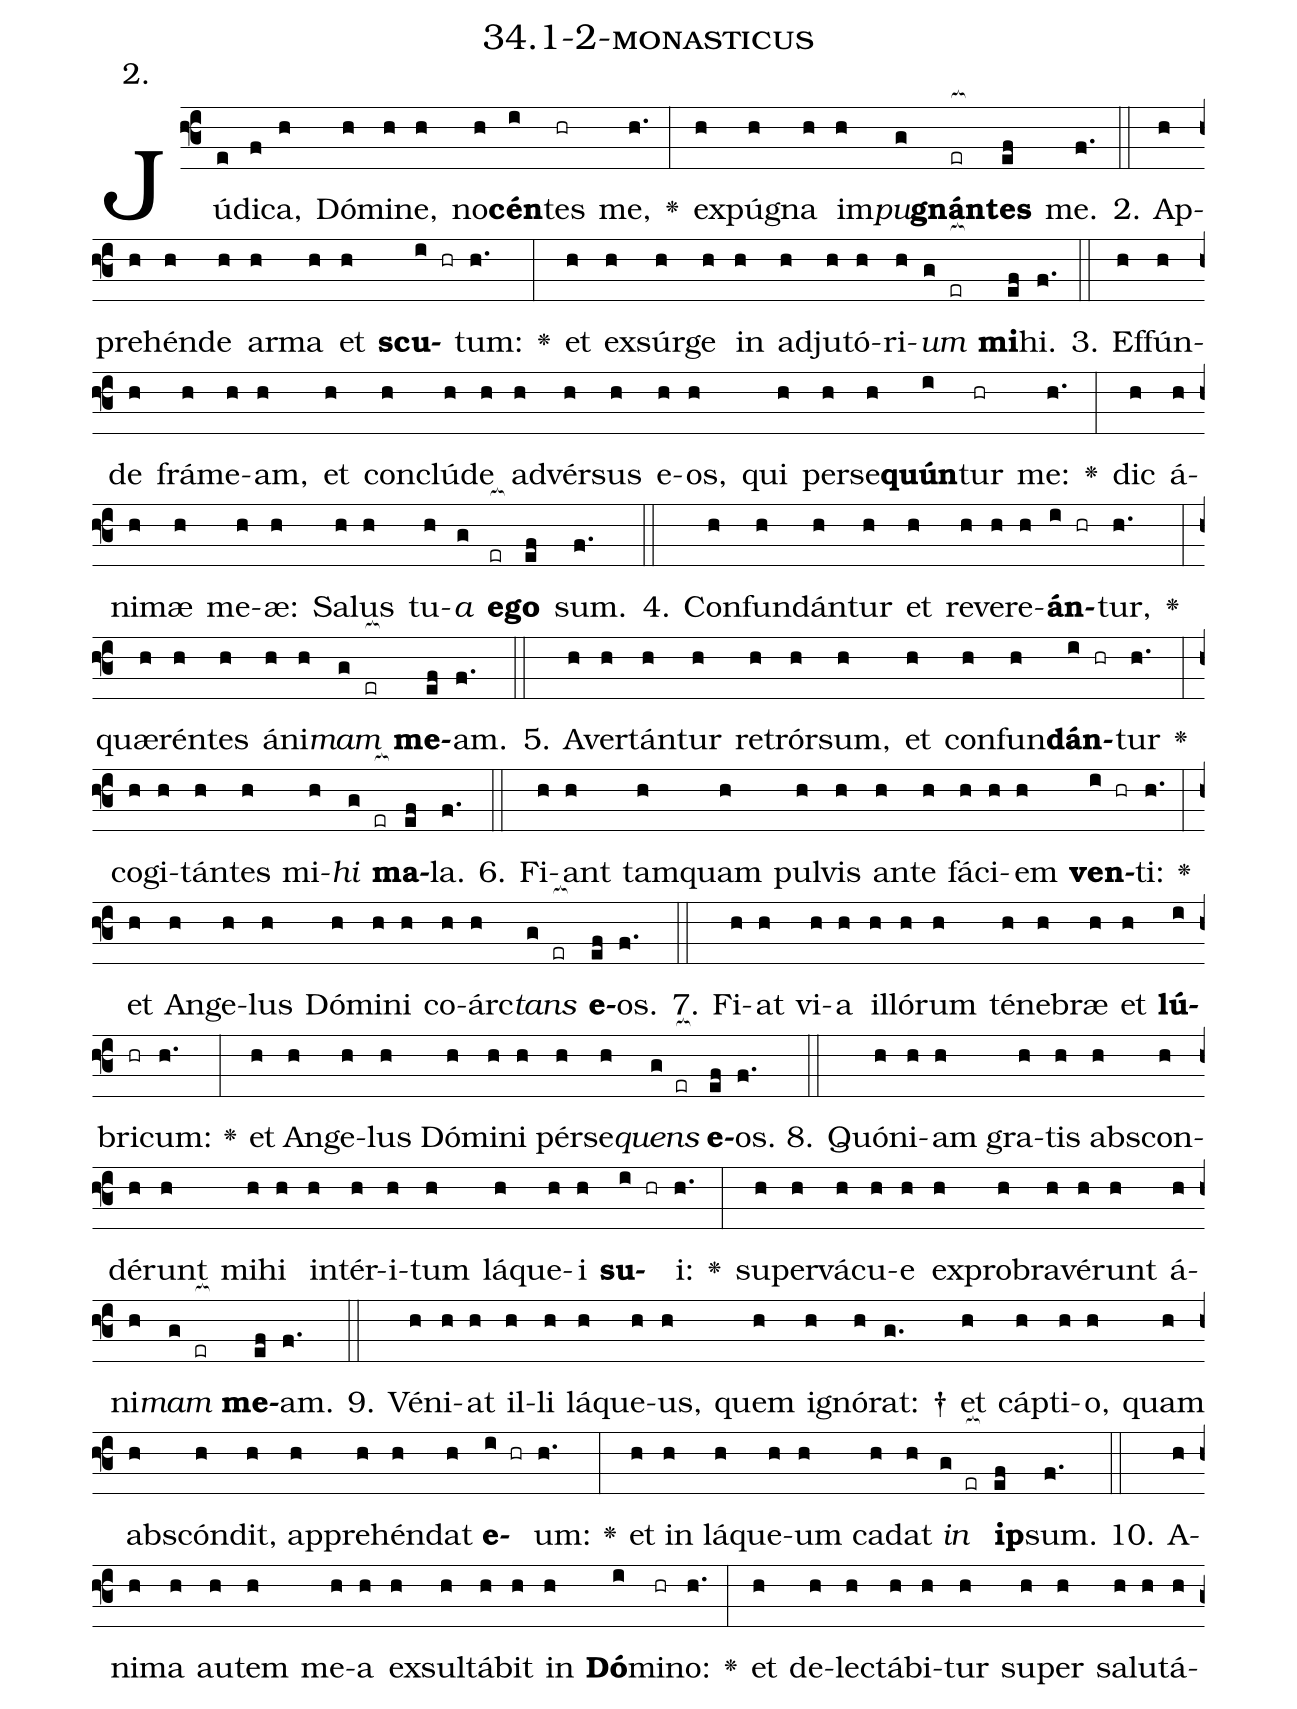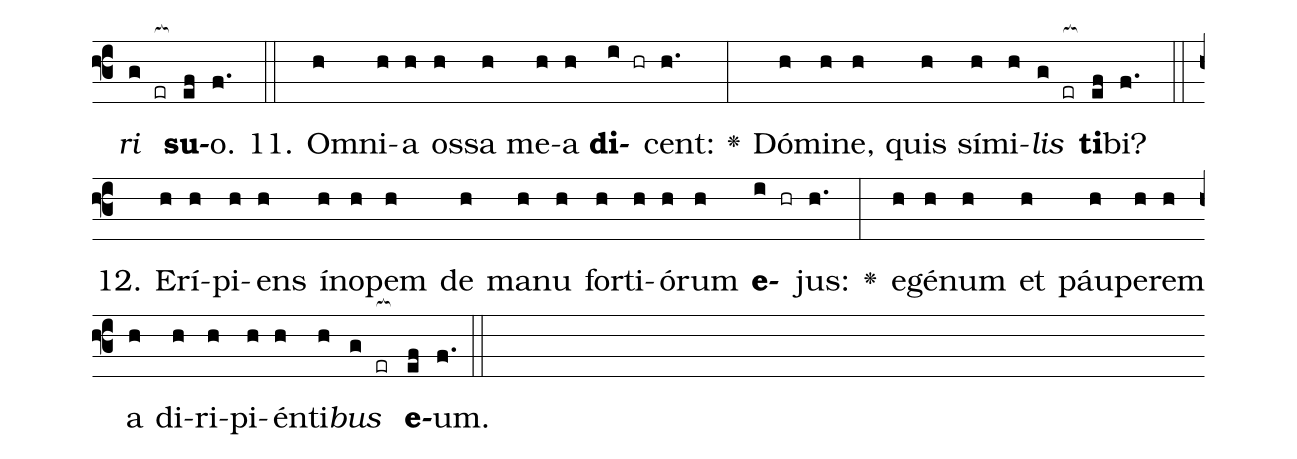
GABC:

name: 34.1-2-monasticus;
annotation: 2.;
%%
(f3)Jú(e)di(f)ca,(h) Dó(h)mi(h)ne,(h) no(h)<b>cén</b>(i)tes(hr) me,(h.) <v>\greheightstar</v>(:) ex(h)pú(h)gna(h) im(h)<i>pu</i>(g)<b>gnán</b>(er[ocb:1{])<b>tes</b>(ef[ocb:0}]) me.(f.) (::)
2. Ap(h)pre(h)hén(h)de(h) ar(h)ma(h) et(h) <b>scu</b>(i hr)tum:(h.) <v>\greheightstar</v>(:) et(h) ex(h)súr(h)ge(h) in(h) ad(h)ju(h)tó(h)ri(h)<i>um</i>(g er[ocb:1{]) <b>mi</b>(ef[ocb:0}])hi.(f.) (::)
3. Ef(h)fún(h)de(h) frá(h)me(h)am,(h) et(h) con(h)clú(h)de(h) ad(h)vér(h)sus(h) e(h)os,(h) qui(h) per(h)se(h)<b>quún</b>(i)tur(hr) me:(h.) <v>\greheightstar</v>(:) dic(h) á(h)ni(h)mæ(h) me(h)æ:(h) Sa(h)lus(h) tu(h)<i>a</i>(g) <b>e</b>(er[ocb:1{])<b>go</b>(ef[ocb:0}]) sum.(f.) (::)
4. Con(h)fun(h)dán(h)tur(h) et(h) re(h)ve(h)re(h)<b>án</b>(i hr)tur,(h.) <v>\greheightstar</v>(:) quæ(h)rén(h)tes(h) á(h)ni(h)<i>mam</i>(g er[ocb:1{]) <b>me</b>(ef[ocb:0}])am.(f.) (::)
5. A(h)ver(h)tán(h)tur(h) re(h)trór(h)sum,(h) et(h) con(h)fun(h)<b>dán</b>(i hr)tur(h.) <v>\greheightstar</v>(:) co(h)gi(h)tán(h)tes(h) mi(h)<i>hi</i>(g er[ocb:1{]) <b>ma</b>(ef[ocb:0}])la.(f.) (::)
6. Fi(h)ant(h) tam(h)quam(h) pul(h)vis(h) an(h)te(h) fá(h)ci(h)em(h) <b>ven</b>(i hr)ti:(h.) <v>\greheightstar</v>(:) et(h) An(h)ge(h)lus(h) Dó(h)mi(h)ni(h) co(h)árc(h)<i>tans</i>(g er[ocb:1{]) <b>e</b>(ef[ocb:0}])os.(f.) (::)
7. Fi(h)at(h) vi(h)a(h) il(h)ló(h)rum(h) té(h)ne(h)bræ(h) et(h) <b>lú</b>(i)bri(hr)cum:(h.) <v>\greheightstar</v>(:) et(h) An(h)ge(h)lus(h) Dó(h)mi(h)ni(h) pér(h)se(h)<i>quens</i>(g er[ocb:1{]) <b>e</b>(ef[ocb:0}])os.(f.) (::)
8. Quón(h)i(h)am(h) gra(h)tis(h) abs(h)con(h)dé(h)runt(h) mi(h)hi(h) in(h)tér(h)i(h)tum(h) lá(h)que(h)i(h) <b>su</b>(i hr)i:(h.) <v>\greheightstar</v>(:) su(h)per(h)vá(h)cu(h)e(h) ex(h)pro(h)bra(h)vé(h)runt(h) á(h)ni(h)<i>mam</i>(g er[ocb:1{]) <b>me</b>(ef[ocb:0}])am.(f.) (::)
9. Vé(h)ni(h)at(h) il(h)li(h) lá(h)que(h)us,(h) quem(h) i(h)gnó(h)rat: †(g.) et(h) cáp(h)ti(h)o,(h) quam(h) abs(h)cón(h)dit,(h) ap(h)pre(h)hén(h)dat(h) <b>e</b>(i hr)um:(h.) <v>\greheightstar</v>(:) et(h) in(h) lá(h)que(h)um(h) ca(h)dat(h) <i>in</i>(g er[ocb:1{]) <b>ip</b>(ef[ocb:0}])sum.(f.) (::)
10. A(h)ni(h)ma(h) au(h)tem(h) me(h)a(h) ex(h)sul(h)tá(h)bit(h) in(h) <b>Dó</b>(i)mi(hr)no:(h.) <v>\greheightstar</v>(:) et(h) de(h)lec(h)tá(h)bi(h)tur(h) su(h)per(h) sa(h)lu(h)tá(h)<i>ri</i>(g er[ocb:1{]) <b>su</b>(ef[ocb:0}])o.(f.) (::)
11. Om(h)ni(h)a(h) os(h)sa(h) me(h)a(h) <b>di</b>(i hr)cent:(h.) <v>\greheightstar</v>(:) Dó(h)mi(h)ne,(h) quis(h) sí(h)mi(h)<i>lis</i>(g er[ocb:1{]) <b>ti</b>(ef[ocb:0}])bi?(f.) (::)
12. E(h)rí(h)pi(h)ens(h) ín(h)o(h)pem(h) de(h) ma(h)nu(h) for(h)ti(h)ó(h)rum(h) <b>e</b>(i hr)jus:(h.) <v>\greheightstar</v>(:) e(h)gé(h)num(h) et(h) páu(h)pe(h)rem(h) a(h) di(h)ri(h)pi(h)én(h)ti(h)<i>bus</i>(g er[ocb:1{]) <b>e</b>(ef[ocb:0}])um.(f.) (::)
